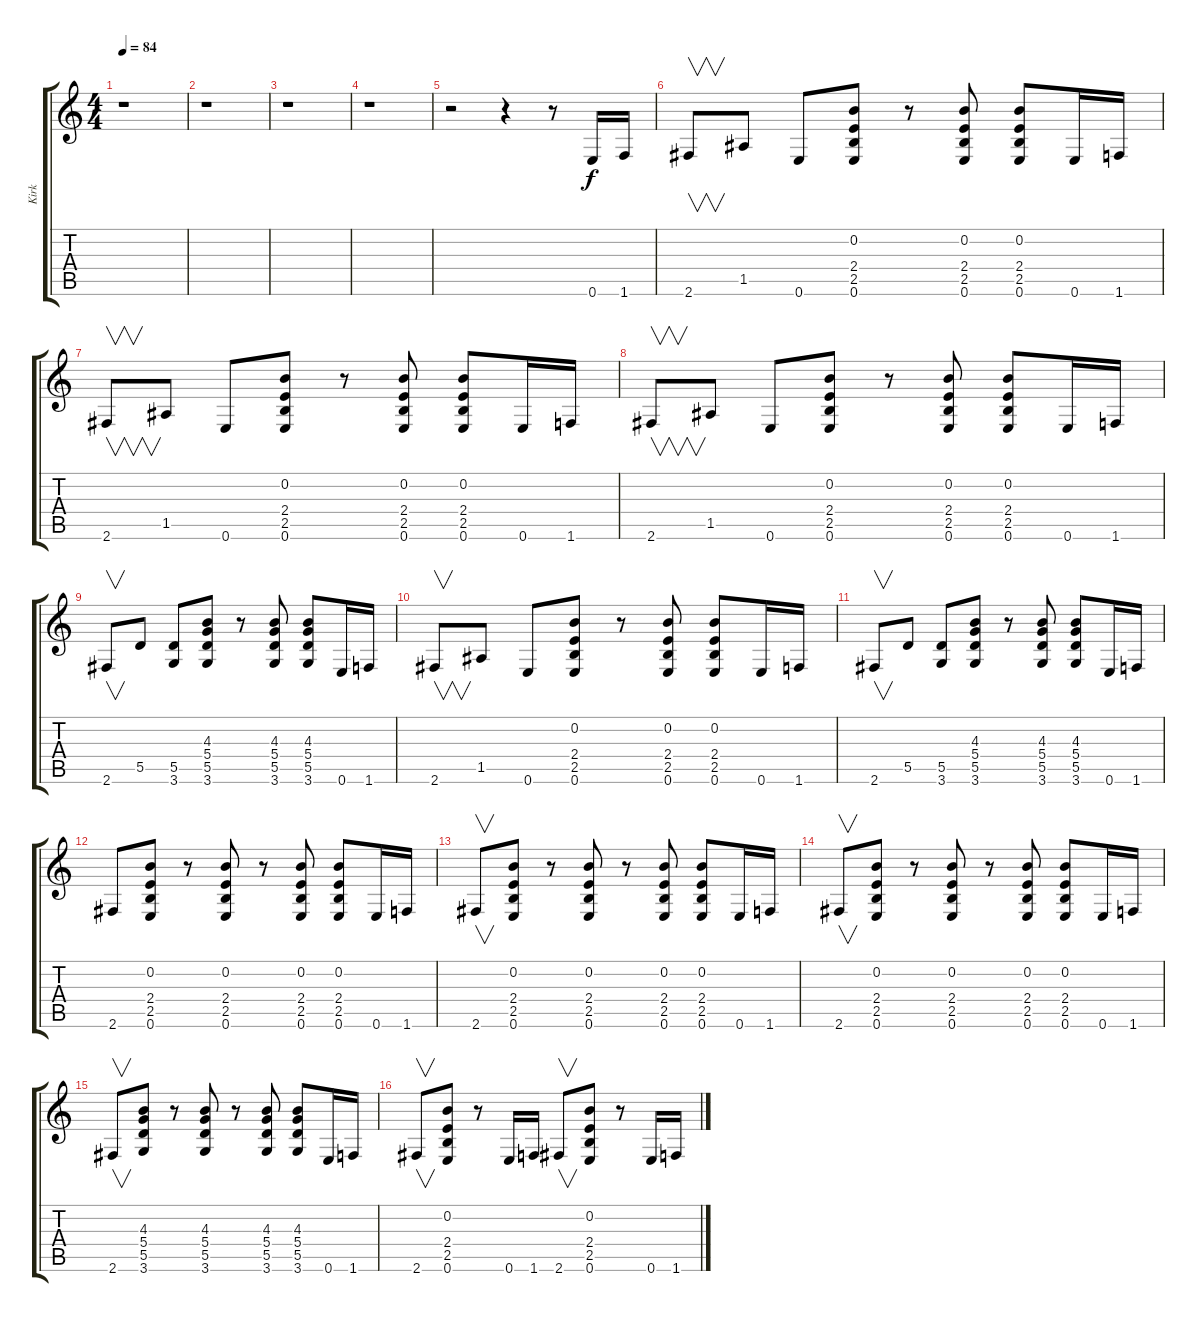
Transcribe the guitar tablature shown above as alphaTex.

\track ("Kirk" "Kirk") {instrument distortionguitar}
\staff {score tabs}
\tuning (E4 B3 G3 D3 A2 E2) {hide}
\ts (4 4)
\tempo 84
\clef g2
\ks c
r.1{dy f} |
r.1 |
r.1 |
r.1 |
r.2 r.4 r.8 0.6.16 1.6.16 |
2.6.8{v} 1.5.8 0.6.8 (0.2 2.4 2.5 0.6).8 r.8 (0.2 2.4 2.5 0.6).8 (0.2 2.4 2.5 0.6).8 0.6.16 1.6.16 |
2.6.8{v} 1.5.8 0.6.8 (0.2 2.4 2.5 0.6).8 r.8 (0.2 2.4 2.5 0.6).8 (0.2 2.4 2.5 0.6).8 0.6.16 1.6.16 |
2.6.8{v} 1.5.8 0.6.8 (0.2 2.4 2.5 0.6).8 r.8 (0.2 2.4 2.5 0.6).8 (0.2 2.4 2.5 0.6).8 0.6.16 1.6.16 |
2.6.8{v} 5.5.8 (5.5 3.6).8 (4.3 5.4 5.5 3.6).8 r.8 (4.3 5.4 5.5 3.6).8 (4.3 5.4 5.5 3.6).8 0.6.16 1.6.16 |
2.6.8{v} 1.5.8 0.6.8 (0.2 2.4 2.5 0.6).8 r.8 (0.2 2.4 2.5 0.6).8 (0.2 2.4 2.5 0.6).8 0.6.16 1.6.16 |
2.6.8{v} 5.5.8 (5.5 3.6).8 (4.3 5.4 5.5 3.6).8 r.8 (4.3 5.4 5.5 3.6).8 (4.3 5.4 5.5 3.6).8 0.6.16 1.6.16 |
2.6.8 (0.2 2.4 2.5 0.6).8 r.8 (0.2 2.4 2.5 0.6).8 r.8 (0.2 2.4 2.5 0.6).8 (0.2 2.4 2.5 0.6).8 0.6.16 1.6.16 |
2.6.8{v} (0.2 2.4 2.5 0.6).8 r.8 (0.2 2.4 2.5 0.6).8 r.8 (0.2 2.4 2.5 0.6).8 (0.2 2.4 2.5 0.6).8 0.6.16 1.6.16 |
2.6.8{v} (0.2 2.4 2.5 0.6).8 r.8 (0.2 2.4 2.5 0.6).8 r.8 (0.2 2.4 2.5 0.6).8 (0.2 2.4 2.5 0.6).8 0.6.16 1.6.16 |
2.6.8{v} (4.3 5.4 5.5 3.6).8 r.8 (4.3 5.4 5.5 3.6).8 r.8 (4.3 5.4 5.5 3.6).8 (4.3 5.4 5.5 3.6).8 0.6.16 1.6.16 |
2.6.8{v} (0.2 2.4 2.5 0.6).8 r.8 0.6.16 1.6.16 2.6.8{v} (0.2 2.4 2.5 0.6).8 r.8 0.6.16 1.6.16
